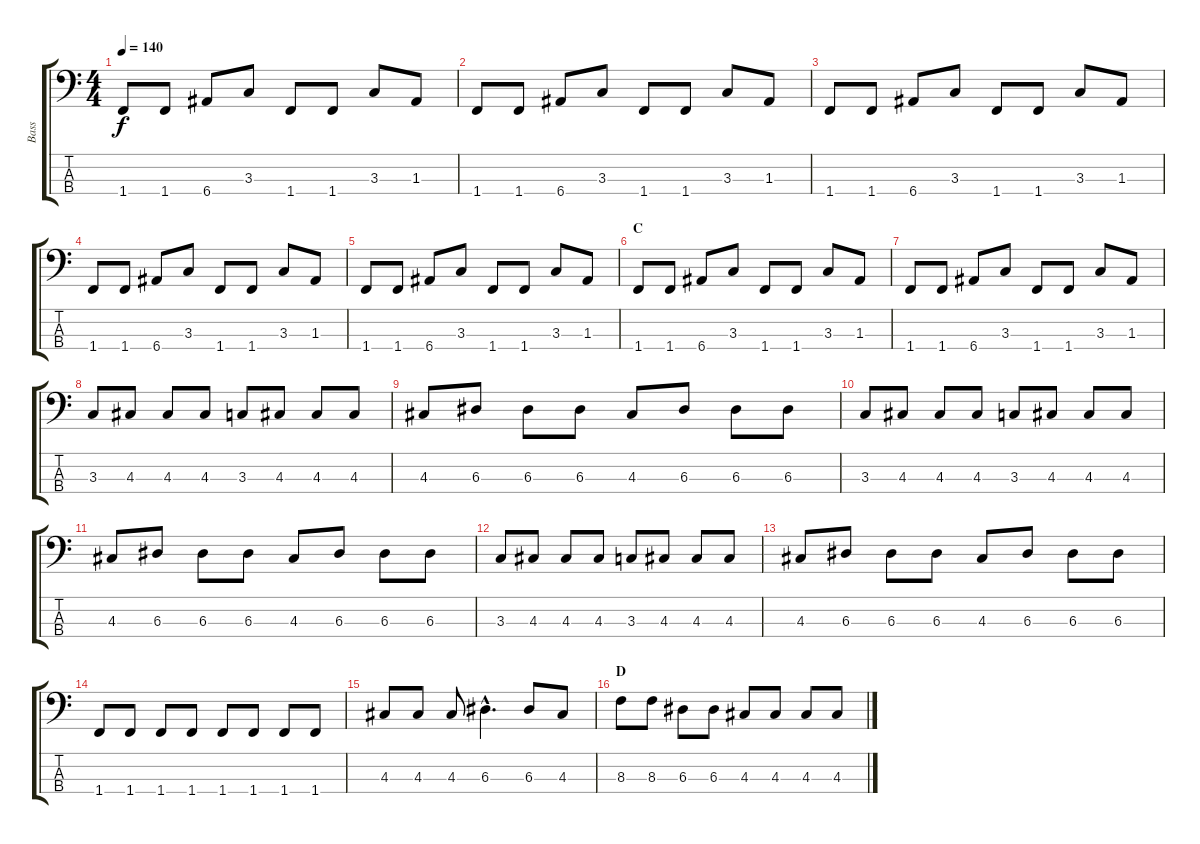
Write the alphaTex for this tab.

\track ("Bass" "Bass") {instrument electricbassfinger}
\staff {score tabs}
\tuning (G2 D2 A1 E1) {hide}
\ts (4 4)
\tempo 140
\clef f4
\ks c
1.4.8{dy f} 1.4.8 6.4.8 3.3.8 1.4.8 1.4.8 3.3.8 1.3.8 |
1.4.8 1.4.8 6.4.8 3.3.8 1.4.8 1.4.8 3.3.8 1.3.8 |
1.4.8 1.4.8 6.4.8 3.3.8 1.4.8 1.4.8 3.3.8 1.3.8 |
1.4.8 1.4.8 6.4.8 3.3.8 1.4.8 1.4.8 3.3.8 1.3.8 |
1.4.8 1.4.8 6.4.8 3.3.8 1.4.8 1.4.8 3.3.8 1.3.8 |
\section ("" "C")
1.4.8 1.4.8 6.4.8 3.3.8 1.4.8 1.4.8 3.3.8 1.3.8 |
1.4.8 1.4.8 6.4.8 3.3.8 1.4.8 1.4.8 3.3.8 1.3.8 |
3.3.8 4.3.8 4.3.8 4.3.8 3.3.8 4.3.8 4.3.8 4.3.8 |
4.3.8 6.3.8 6.3.8 6.3.8 4.3.8 6.3.8 6.3.8 6.3.8 |
3.3.8 4.3.8 4.3.8 4.3.8 3.3.8 4.3.8 4.3.8 4.3.8 |
4.3.8 6.3.8 6.3.8 6.3.8 4.3.8 6.3.8 6.3.8 6.3.8 |
3.3.8 4.3.8 4.3.8 4.3.8 3.3.8 4.3.8 4.3.8 4.3.8 |
4.3.8 6.3.8 6.3.8 6.3.8 4.3.8 6.3.8 6.3.8 6.3.8 |
1.4.8 1.4.8 1.4.8 1.4.8 1.4.8 1.4.8 1.4.8 1.4.8 |
4.3.8 4.3.8 4.3.8 6.3{hac}.4{d} 6.3.8 4.3.8 |
\section ("" "D")
8.3.8 8.3.8 6.3.8 6.3.8 4.3.8 4.3.8 4.3.8 4.3.8
